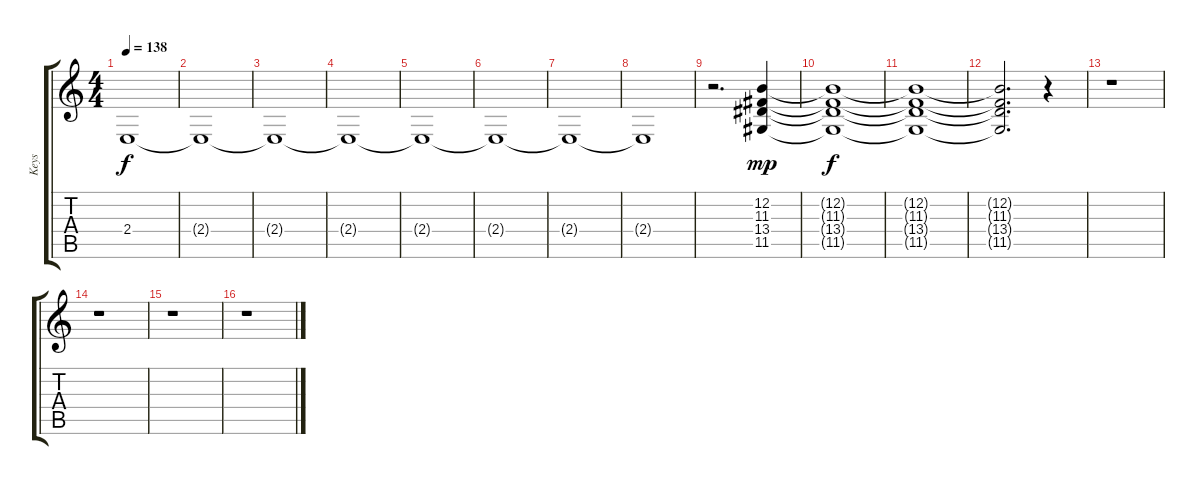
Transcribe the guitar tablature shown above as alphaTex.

\track ("Keys" "Keys") {instrument pad4choir}
\staff {score tabs}
\tuning (E4 B3 G3 D3 A2 E2) {hide}
\ts (4 4)
\tempo 138
\clef g2
\ks c
2.4{t}.1{dy f} |
2.4{t}.1 |
2.4{t}.1 |
2.4{t}.1 |
2.4{t}.1 |
2.4{t}.1 |
2.4{t}.1 |
2.4{t}.1 |
r.2{d} (12.2 11.3 13.4 11.5).4{dy mp instrument synthbrass2} |
(12.2{t} 11.3{t} 13.4{t} 11.5{t}).1{dy f} |
(12.2{t} 11.3{t} 13.4{t} 11.5{t}).1 |
(12.2{t} 11.3{t} 13.4{t} 11.5{t}).2{d} r.4 |
r.1 |
r.1 |
r.1 |
r.1
